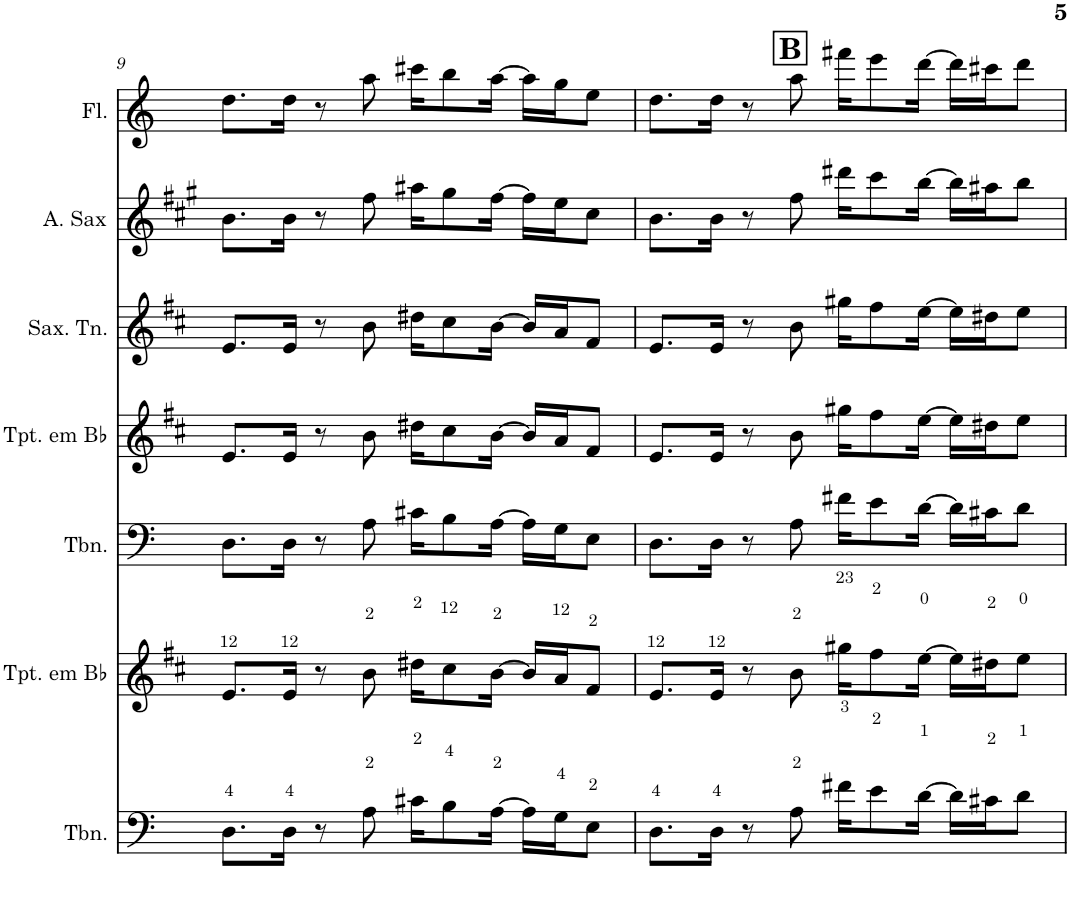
**kern	**kern	**kern	**kern	**kern	**kern	**kern
*part7	*part6	*part5	*part4	*part3	*part2	*part1
*staff7	*staff6	*staff5	*staff4	*staff3	*staff2	*staff1
*I"Trombone	*I"Trompete em Bb	*I"Trombone	*I"Trompete em Bb	*I"Saxofone Tenor	*I"Saxofone Alto	*I"Flauta Transversal
*I'Tbn.	*I'Tpt. em Bb	*I'Tbn.	*I'Tpt. em Bb	*I'Sax. Tn.	*	*I'Fl.
!!LO:PB:g=z
*clefF4	*clefG2	*clefF4	*clefG2	*clefG2	*clefG2	*clefG2
*	*Trd1c2	*	*Trd1c2	*Trd8c14	*Trd5c9	*
*k[]	*k[f#c#]	*k[]	*k[f#c#]	*k[f#c#]	*k[f#c#g#]	*k[]
*M4/4	*M4/4	*M4/4	*M4/4	*M4/4	*M4/4	*M4/4
=9	=9	=9	=9	=9	=9	=9
8.D\L	8.e/L	8.D\L	8.e/L	8.e/L	8.b\L	8.dd\L
16D\Jk	16e/Jk	16D\Jk	16e/Jk	16e/Jk	16b\Jk	16dd\Jk
8r	8r	8r	8r	8r	8r	8r
8A\	8b\	8A\	8b\	8b\	8ff#\	8aa\
16c#X\KL	16dd#X\KL	16c#X\KL	16dd#X\KL	16dd#X\KL	16aa#X\KL	16ccc#X\KL
8B\	8cc#\	8B\	8cc#\	8cc#\	8gg#\	8bb\
[16A\Jk	[16b\Jk	[16A\Jk	[16b\Jk	[16b\Jk	[16ff#\Jk	[16aa\Jk
16A\LL]	16b/LL]	16A\LL]	16b/LL]	16b/LL]	16ff#\LL]	16aa\LL]
16G\J	16a/J	16G\J	16a/J	16a/J	16ee\J	16gg\J
8E\J	8f#/J	8E\J	8f#/J	8f#/J	8cc#\J	8ee\J
!!LO:REH:place=s1:a:B:cj:fs=14:t=B:qo=1.5
=10	=10	=10	=10	=10	=10	=10
8.D\L	8.e/L	8.D\L	8.e/L	8.e/L	8.b\L	8.dd\L
16D\Jk	16e/Jk	16D\Jk	16e/Jk	16e/Jk	16b\Jk	16dd\Jk
8r	8r	8r	8r	8r	8r	8r
8A\	8b\	8A\	8b\	8b\	8ff#\	8aa\
16f#X\KL	16gg#X\KL	16f#X\KL	16gg#X\KL	16gg#X\KL	16ddd#X\KL	16fff#X\KL
8e\	8ff#\	8e\	8ff#\	8ff#\	8ccc#\	8eee\
[16d\Jk	[16ee\Jk	[16d\Jk	[16ee\Jk	[16ee\Jk	[16bb\Jk	[16ddd\Jk
16d\LL]	16ee\LL]	16d\LL]	16ee\LL]	16ee\LL]	16bb\LL]	16ddd\LL]
16c#X\J	16dd#X\J	16c#X\J	16dd#X\J	16dd#X\J	16aa#X\J	16ccc#X\J
8d\J	8ee\J	8d\J	8ee\J	8ee\J	8bb\J	8ddd\J
=	=	=	=	=	=	=
*-	*-	*-	*-	*-	*-	*-
